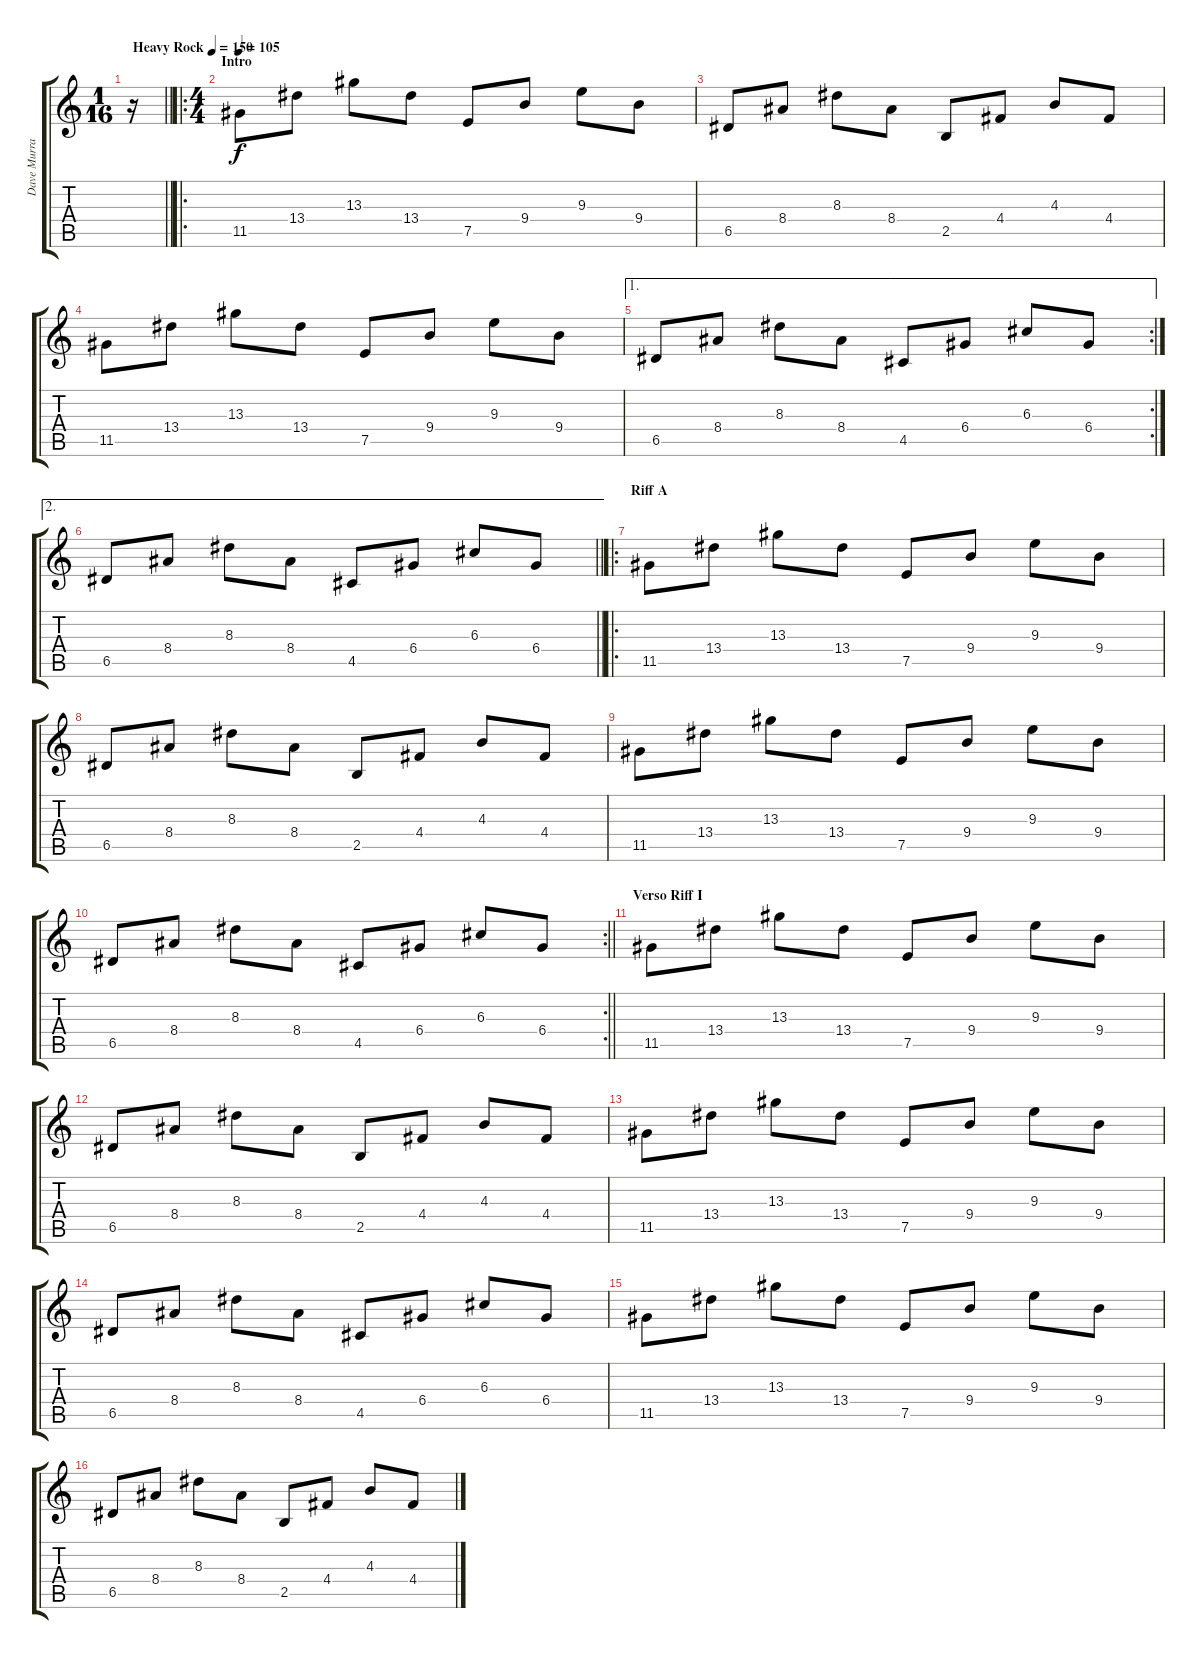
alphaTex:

\track ("Dave Murray" "Dave Murra") {instrument distortionguitar}
\staff {score tabs}
\tuning (E4 B3 G3 D3 A2 E2) {hide}
\ts (1 16)
\tempo (150 "Heavy Rock")
\clef g2
\barLineRight lightlight
\ks c
r.16{dy f instrument distortionguitar} |
\ro
\ts (4 4)
\section ("" "Intro")
\tempo 105
11.5.8{instrument electricguitarmuted} 13.4.8 13.3.8 13.4.8 7.5.8 9.4.8 9.3.8 9.4.8 |
6.5.8 8.4.8 8.3.8 8.4.8 2.5.8 4.4.8 4.3.8 4.4.8 |
11.5.8 13.4.8 13.3.8 13.4.8 7.5.8 9.4.8 9.3.8 9.4.8 |
\ae 1
\rc 2
6.5.8 8.4.8 8.3.8 8.4.8 4.5.8 6.4.8 6.3.8 6.4.8 |
\ae 2
\barLineRight lightlight
6.5.8 8.4.8 8.3.8 8.4.8 4.5.8 6.4.8 6.3.8 6.4.8 |
\ro
\section ("" "Riff A")
11.5.8 13.4.8 13.3.8 13.4.8 7.5.8 9.4.8 9.3.8 9.4.8 |
6.5.8 8.4.8 8.3.8 8.4.8 2.5.8 4.4.8 4.3.8 4.4.8 |
11.5.8 13.4.8 13.3.8 13.4.8 7.5.8 9.4.8 9.3.8 9.4.8 |
\rc 2
\barLineRight lightlight
6.5.8 8.4.8 8.3.8 8.4.8 4.5.8 6.4.8 6.3.8 6.4.8 |
\section ("" "Verso Riff I")
11.5.8 13.4.8 13.3.8 13.4.8 7.5.8 9.4.8 9.3.8 9.4.8 |
6.5.8 8.4.8 8.3.8 8.4.8 2.5.8 4.4.8 4.3.8 4.4.8 |
11.5.8 13.4.8 13.3.8 13.4.8 7.5.8 9.4.8 9.3.8 9.4.8 |
6.5.8 8.4.8 8.3.8 8.4.8 4.5.8 6.4.8 6.3.8 6.4.8 |
11.5.8 13.4.8 13.3.8 13.4.8 7.5.8 9.4.8 9.3.8 9.4.8 |
6.5.8 8.4.8 8.3.8 8.4.8 2.5.8 4.4.8 4.3.8 4.4.8
